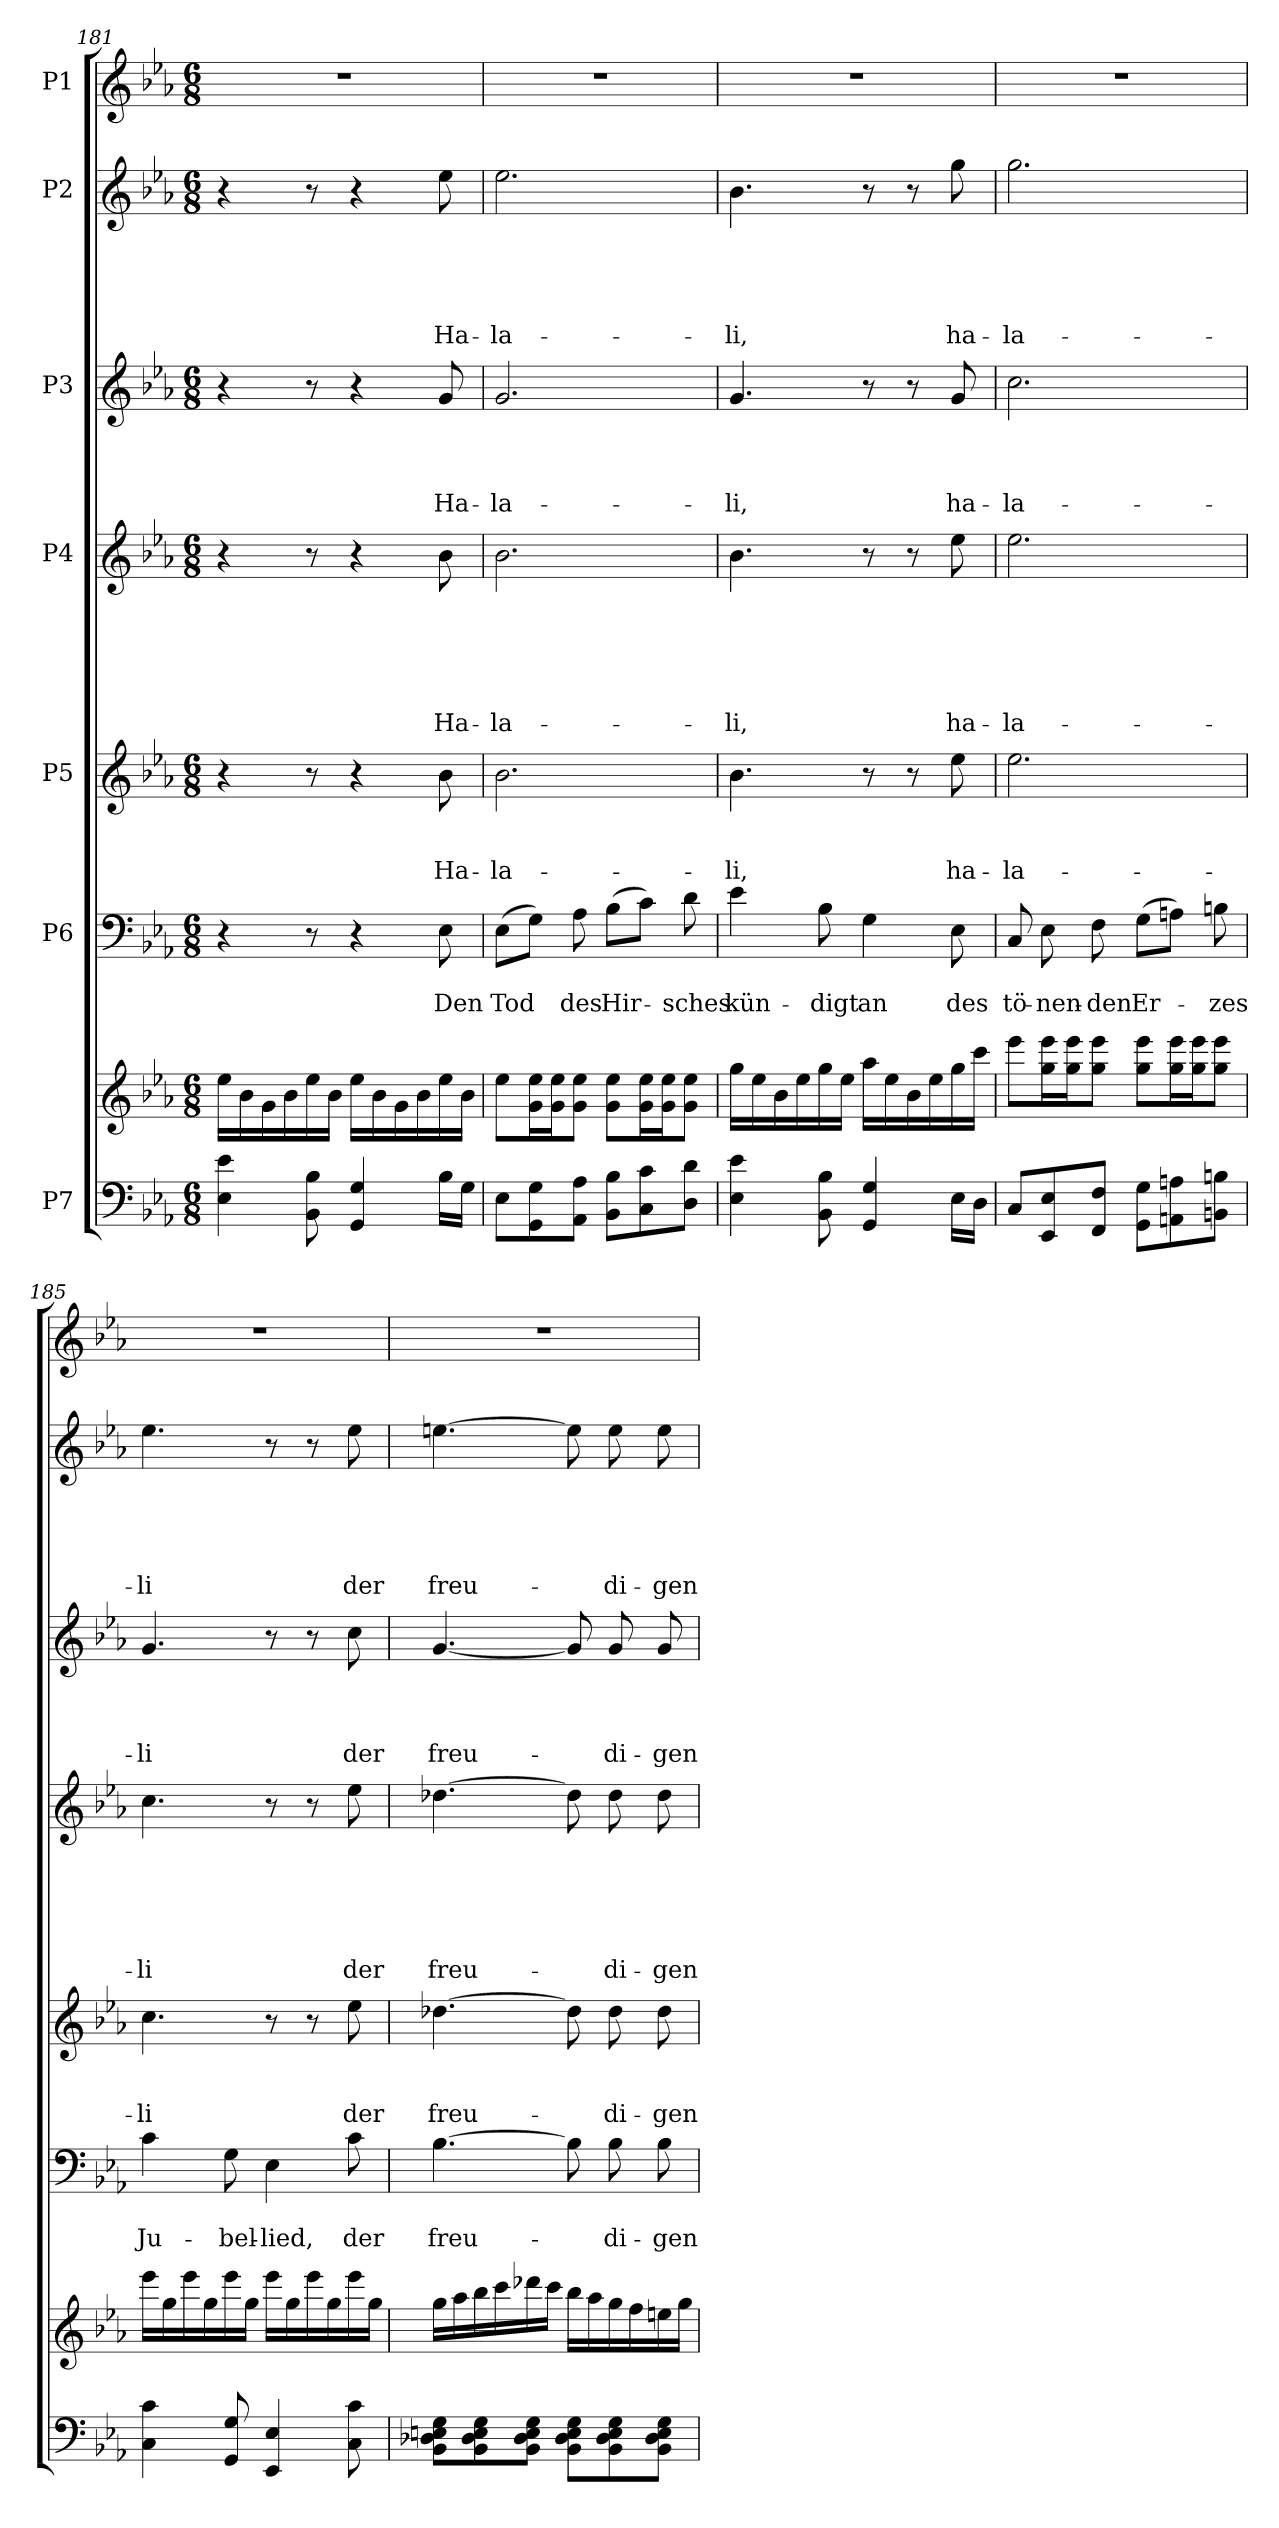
**kern	**kern	**kern	**text	**text	**kern	**text	**text	**text	**kern	**text	**text	**text	**text	**text	**text	**kern	**text	**text	**text	**text	**kern	**text	**text	**text	**text	**text	**kern
*part7	*part7	*part6	*part6	*part6	*part5	*part5	*part5	*part5	*part4	*part4	*part4	*part4	*part4	*part4	*part4	*part3	*part3	*part3	*part3	*part3	*part2	*part2	*part2	*part2	*part2	*part2	*part1
*staff8	*staff7	*staff6	*staff6	*staff6	*staff5	*staff5	*staff5	*staff5	*staff4	*staff4	*staff4	*staff4	*staff4	*staff4	*staff4	*staff3	*staff3	*staff3	*staff3	*staff3	*staff2	*staff2	*staff2	*staff2	*staff2	*staff2	*staff1
*I"P7	*	*I"P6	*	*	*I"P5	*	*	*	*I"P4	*	*	*	*	*	*	*I"P3	*	*	*	*	*I"P2	*	*	*	*	*	*I"P1
!!LO:PB:g=z
*clefF4	*clefG2	*clefF4	*	*	*clefG2	*	*	*	*clefG2	*	*	*	*	*	*	*clefG2	*	*	*	*	*clefG2	*	*	*	*	*	*clefG2
*	*	*	*	*	*ITrd7c12	*	*	*	*ITrd7c12	*	*	*	*	*	*	*	*	*	*	*	*	*	*	*	*	*	*ITrd7c12
*k[b-e-a-]	*k[b-e-a-]	*k[b-e-a-]	*	*	*k[b-e-a-]	*	*	*	*k[b-e-a-]	*	*	*	*	*	*	*k[b-e-a-]	*	*	*	*	*k[b-e-a-]	*	*	*	*	*	*k[b-e-a-]
*E-:	*E-:	*E-:	*	*	*E-:	*	*	*	*E-:	*	*	*	*	*	*	*E-:	*	*	*	*	*E-:	*	*	*	*	*	*E-:
*M6/8	*M6/8	*M6/8	*	*	*M6/8	*	*	*	*M6/8	*	*	*	*	*	*	*M6/8	*	*	*	*	*M6/8	*	*	*	*	*	*M6/8
=181	=181	=181	=181	=181	=181	=181	=181	=181	=181	=181	=181	=181	=181	=181	=181	=181	=181	=181	=181	=181	=181	=181	=181	=181	=181	=181	=181
*^	*^	*	*	*	*	*	*	*	*	*	*	*	*	*	*	*	*	*	*	*	*	*	*	*	*	*	*
!	!	!	!	!	!	!	!	!	!	!	!	!	!	!	!	!	!	!	!	!	!	!	!	!	!	!	!	!	!LO:N:vis=1
4E-\ 4e-\	2.ryy	2.ryy	16ee-\LL	4r	.	.	4r	.	.	.	4r	.	.	.	.	.	.	4r	.	.	.	.	4r	.	.	.	.	.	2.r
.	.	.	16b-\	.	.	.	.	.	.	.	.	.	.	.	.	.	.	.	.	.	.	.	.	.	.	.	.	.	.
.	.	.	16g\	.	.	.	.	.	.	.	.	.	.	.	.	.	.	.	.	.	.	.	.	.	.	.	.	.	.
.	.	.	16b-\	.	.	.	.	.	.	.	.	.	.	.	.	.	.	.	.	.	.	.	.	.	.	.	.	.	.
8BB-\ 8B-\	.	.	16ee-\	8r	.	.	8r	.	.	.	8r	.	.	.	.	.	.	8r	.	.	.	.	8r	.	.	.	.	.	.
.	.	.	16b-\JJ	.	.	.	.	.	.	.	.	.	.	.	.	.	.	.	.	.	.	.	.	.	.	.	.	.	.
4GG/ 4G/	.	.	16ee-\LL	4r	.	.	4r	.	.	.	4r	.	.	.	.	.	.	4r	.	.	.	.	4r	.	.	.	.	.	.
.	.	.	16b-\	.	.	.	.	.	.	.	.	.	.	.	.	.	.	.	.	.	.	.	.	.	.	.	.	.	.
.	.	.	16g\	.	.	.	.	.	.	.	.	.	.	.	.	.	.	.	.	.	.	.	.	.	.	.	.	.	.
.	.	.	16b-\	.	.	.	.	.	.	.	.	.	.	.	.	.	.	.	.	.	.	.	.	.	.	.	.	.	.
!	!	!	!	!	!	!LO:LY:b	!	!	!	!LO:LY:b	!	!	!	!	!	!	!LO:LY:b	!	!	!	!	!LO:LY:b	!	!	!	!	!	!LO:LY:b	!
16B-\LL	.	.	16ee-\	8E-\	.	Den	8B-\	.	.	Ha-	8B-\	.	.	.	.	.	Ha-	8g/	.	.	.	Ha-	8ee-\	.	.	.	.	Ha-	.
16G\JJ	.	.	16b-\JJ	.	.	.	.	.	.	.	.	.	.	.	.	.	.	.	.	.	.	.	.	.	.	.	.	.	.
=182	=182	=182	=182	=182	=182	=182	=182	=182	=182	=182	=182	=182	=182	=182	=182	=182	=182	=182	=182	=182	=182	=182	=182	=182	=182	=182	=182	=182	=182
!	!	!	!	!	!	!LO:LY:b	!	!	!	!LO:LY:b	!	!	!	!	!	!	!LO:LY:b	!	!	!	!	!LO:LY:b	!	!	!	!	!	!LO:LY:b	!LO:N:vis=1
8E-\L	2.ryy	2.ryy	8ee-\L	(>8E-\L	.	Tod	2.B-\	.	.	-la-	2.B-\	.	.	.	.	.	-la-	2.g/	.	.	.	-la-	2.ee-\	.	.	.	.	-la-	2.r
8GG\ 8G\	.	.	16g\ 16ee-\L	8G\J)	.	.	.	.	.	.	.	.	.	.	.	.	.	.	.	.	.	.	.	.	.	.	.	.	.
.	.	.	16g\ 16ee-\J	.	.	.	.	.	.	.	.	.	.	.	.	.	.	.	.	.	.	.	.	.	.	.	.	.	.
!	!	!	!	!	!	!LO:LY:b	!	!	!	!	!	!	!	!	!	!	!	!	!	!	!	!	!	!	!	!	!	!	!
8AA-\ 8A-\J	.	.	8g\ 8ee-\J	8A-\	.	des	.	.	.	.	.	.	.	.	.	.	.	.	.	.	.	.	.	.	.	.	.	.	.
!	!	!	!	!	!	!LO:LY:b	!	!	!	!	!	!	!	!	!	!	!	!	!	!	!	!	!	!	!	!	!	!	!
8BB-\ 8B-\L	.	.	8g\ 8ee-\L	(>8B-\L	.	Hir-	.	.	.	.	.	.	.	.	.	.	.	.	.	.	.	.	.	.	.	.	.	.	.
8C\ 8c\	.	.	16g\ 16ee-\L	8c\J)	.	.	.	.	.	.	.	.	.	.	.	.	.	.	.	.	.	.	.	.	.	.	.	.	.
.	.	.	16g\ 16ee-\J	.	.	.	.	.	.	.	.	.	.	.	.	.	.	.	.	.	.	.	.	.	.	.	.	.	.
!	!	!	!	!	!	!LO:LY:b	!	!	!	!	!	!	!	!	!	!	!	!	!	!	!	!	!	!	!	!	!	!	!
8D\ 8d\J	.	.	8g\ 8ee-\J	8d\	.	-sches	.	.	.	.	.	.	.	.	.	.	.	.	.	.	.	.	.	.	.	.	.	.	.
=183	=183	=183	=183	=183	=183	=183	=183	=183	=183	=183	=183	=183	=183	=183	=183	=183	=183	=183	=183	=183	=183	=183	=183	=183	=183	=183	=183	=183	=183
!	!	!	!	!	!	!LO:LY:b	!	!	!	!LO:LY:b	!	!	!	!	!	!	!LO:LY:b	!	!	!	!	!LO:LY:b	!	!	!	!	!	!LO:LY:b	!LO:N:vis=1
4E-\ 4e-\	2.ryy	2.ryy	16gg\LL	4e-\	.	kün-	4.B-\	.	.	-li,	4.B-\	.	.	.	.	.	-li,	4.g/	.	.	.	-li,	4.b-\	.	.	.	.	-li,	2.r
.	.	.	16ee-\	.	.	.	.	.	.	.	.	.	.	.	.	.	.	.	.	.	.	.	.	.	.	.	.	.	.
.	.	.	16b-\	.	.	.	.	.	.	.	.	.	.	.	.	.	.	.	.	.	.	.	.	.	.	.	.	.	.
.	.	.	16ee-\	.	.	.	.	.	.	.	.	.	.	.	.	.	.	.	.	.	.	.	.	.	.	.	.	.	.
!	!	!	!	!	!	!LO:LY:b	!	!	!	!	!	!	!	!	!	!	!	!	!	!	!	!	!	!	!	!	!	!	!
8BB-\ 8B-\	.	.	16gg\	8B-\	.	-digt	.	.	.	.	.	.	.	.	.	.	.	.	.	.	.	.	.	.	.	.	.	.	.
.	.	.	16ee-\JJ	.	.	.	.	.	.	.	.	.	.	.	.	.	.	.	.	.	.	.	.	.	.	.	.	.	.
!	!	!	!	!	!	!LO:LY:b	!	!	!	!	!	!	!	!	!	!	!	!	!	!	!	!	!	!	!	!	!	!	!
4GG/ 4G/	.	.	16aa-\LL	4G\	.	an	8r	.	.	.	8r	.	.	.	.	.	.	8r	.	.	.	.	8r	.	.	.	.	.	.
.	.	.	16ee-\	.	.	.	.	.	.	.	.	.	.	.	.	.	.	.	.	.	.	.	.	.	.	.	.	.	.
.	.	.	16b-\	.	.	.	8r	.	.	.	8r	.	.	.	.	.	.	8r	.	.	.	.	8r	.	.	.	.	.	.
.	.	.	16ee-\	.	.	.	.	.	.	.	.	.	.	.	.	.	.	.	.	.	.	.	.	.	.	.	.	.	.
!	!	!	!	!	!	!LO:LY:b	!	!	!	!LO:LY:b	!	!	!	!	!	!	!LO:LY:b	!	!	!	!	!LO:LY:b	!	!	!	!	!	!LO:LY:b	!
16E-\LL	.	.	16gg\	8E-\	.	des	8e-\	.	.	ha-	8e-\	.	.	.	.	.	ha-	8g/	.	.	.	ha-	8gg\	.	.	.	.	ha-	.
16D\JJ	.	.	16ccc\JJ	.	.	.	.	.	.	.	.	.	.	.	.	.	.	.	.	.	.	.	.	.	.	.	.	.	.
!!LO:PB:g=z
=184	=184	=184	=184	=184	=184	=184	=184	=184	=184	=184	=184	=184	=184	=184	=184	=184	=184	=184	=184	=184	=184	=184	=184	=184	=184	=184	=184	=184	=184
!	!	!	!	!	!	!LO:LY:b	!	!	!	!LO:LY:b	!	!	!	!	!	!	!LO:LY:b	!	!	!	!	!LO:LY:b	!	!	!	!	!	!LO:LY:b	!LO:N:vis=1
8C/L	2.ryy	2.ryy	8eee-\L	8C/	.	tö-	2.e-\	.	.	-la-	2.e-\	.	.	.	.	.	-la-	2.cc\	.	.	.	-la-	2.gg\	.	.	.	.	-la-	2.r
!	!	!	!	!	!	!LO:LY:b	!	!	!	!	!	!	!	!	!	!	!	!	!	!	!	!	!	!	!	!	!	!	!
8EE-/ 8E-/	.	.	16gg\ 16eee-\L	8E-\	.	-nen-	.	.	.	.	.	.	.	.	.	.	.	.	.	.	.	.	.	.	.	.	.	.	.
.	.	.	16gg\ 16eee-\J	.	.	.	.	.	.	.	.	.	.	.	.	.	.	.	.	.	.	.	.	.	.	.	.	.	.
!	!	!	!	!	!	!LO:LY:b	!	!	!	!	!	!	!	!	!	!	!	!	!	!	!	!	!	!	!	!	!	!	!
8FF/ 8F/J	.	.	8gg\ 8eee-\J	8F\	.	-den	.	.	.	.	.	.	.	.	.	.	.	.	.	.	.	.	.	.	.	.	.	.	.
!	!	!	!	!	!	!LO:LY:b	!	!	!	!	!	!	!	!	!	!	!	!	!	!	!	!	!	!	!	!	!	!	!
8GG\ 8G\L	.	.	8gg\ 8eee-\L	(>8G\L	.	Er-	.	.	.	.	.	.	.	.	.	.	.	.	.	.	.	.	.	.	.	.	.	.	.
8AAn\ 8An\	.	.	16gg\ 16eee-\L	8An\J)	.	.	.	.	.	.	.	.	.	.	.	.	.	.	.	.	.	.	.	.	.	.	.	.	.
.	.	.	16gg\ 16eee-\J	.	.	.	.	.	.	.	.	.	.	.	.	.	.	.	.	.	.	.	.	.	.	.	.	.	.
!	!	!	!	!	!	!LO:LY:b	!	!	!	!	!	!	!	!	!	!	!	!	!	!	!	!	!	!	!	!	!	!	!
8BBn\ 8Bn\J	.	.	8gg\ 8eee-\J	8Bn\	.	-zes	.	.	.	.	.	.	.	.	.	.	.	.	.	.	.	.	.	.	.	.	.	.	.
=185	=185	=185	=185	=185	=185	=185	=185	=185	=185	=185	=185	=185	=185	=185	=185	=185	=185	=185	=185	=185	=185	=185	=185	=185	=185	=185	=185	=185	=185
!	!	!	!	!	!	!LO:LY:b	!	!	!	!LO:LY:b	!	!	!	!	!	!	!LO:LY:b	!	!	!	!	!LO:LY:b	!	!	!	!	!	!LO:LY:b	!LO:N:vis=1
4C\ 4c\	2.ryy	2.ryy	16eee-\LL	4c\	.	Ju-	4.c\	.	.	-li	4.c\	.	.	.	.	.	-li	4.g/	.	.	.	-li	4.ee-\	.	.	.	.	-li	2.r
.	.	.	16gg\	.	.	.	.	.	.	.	.	.	.	.	.	.	.	.	.	.	.	.	.	.	.	.	.	.	.
.	.	.	16eee-\	.	.	.	.	.	.	.	.	.	.	.	.	.	.	.	.	.	.	.	.	.	.	.	.	.	.
.	.	.	16gg\	.	.	.	.	.	.	.	.	.	.	.	.	.	.	.	.	.	.	.	.	.	.	.	.	.	.
!	!	!	!	!	!	!LO:LY:b	!	!	!	!	!	!	!	!	!	!	!	!	!	!	!	!	!	!	!	!	!	!	!
8GG/ 8G/	.	.	16eee-\	8G\	.	-bel-	.	.	.	.	.	.	.	.	.	.	.	.	.	.	.	.	.	.	.	.	.	.	.
.	.	.	16gg\JJ	.	.	.	.	.	.	.	.	.	.	.	.	.	.	.	.	.	.	.	.	.	.	.	.	.	.
!	!	!	!	!	!	!LO:LY:b	!	!	!	!	!	!	!	!	!	!	!	!	!	!	!	!	!	!	!	!	!	!	!
4EE-/ 4E-/	.	.	16eee-\LL	4E-\	.	-lied,	8r	.	.	.	8r	.	.	.	.	.	.	8r	.	.	.	.	8r	.	.	.	.	.	.
.	.	.	16gg\	.	.	.	.	.	.	.	.	.	.	.	.	.	.	.	.	.	.	.	.	.	.	.	.	.	.
.	.	.	16eee-\	.	.	.	8r	.	.	.	8r	.	.	.	.	.	.	8r	.	.	.	.	8r	.	.	.	.	.	.
.	.	.	16gg\	.	.	.	.	.	.	.	.	.	.	.	.	.	.	.	.	.	.	.	.	.	.	.	.	.	.
!	!	!	!	!	!	!LO:LY:b	!	!	!	!LO:LY:b	!	!	!	!	!	!	!LO:LY:b	!	!	!	!	!LO:LY:b	!	!	!	!	!	!LO:LY:b	!
8C\ 8c\	.	.	16eee-\	8c\	.	der	8e-\	.	.	der	8e-\	.	.	.	.	.	der	8cc\	.	.	.	der	8ee-\	.	.	.	.	der	.
.	.	.	16gg\JJ	.	.	.	.	.	.	.	.	.	.	.	.	.	.	.	.	.	.	.	.	.	.	.	.	.	.
=186	=186	=186	=186	=186	=186	=186	=186	=186	=186	=186	=186	=186	=186	=186	=186	=186	=186	=186	=186	=186	=186	=186	=186	=186	=186	=186	=186	=186	=186
!	!	!	!	!	!	!LO:LY:b	!	!	!	!LO:LY:b	!	!	!	!	!	!	!LO:LY:b	!	!	!	!	!LO:LY:b	!	!	!	!	!	!LO:LY:b	!LO:N:vis=1
8BB-\ 8D-X\ 8En\ 8G\L	2.ryy	2.ryy	16gg\LL	[>4.B-\	.	freu-	[>4.d-X\	.	.	freu-	[>4.d-X\	.	.	.	.	.	freu-	[<4.g/	.	.	.	freu-	[>4.een\	.	.	.	.	freu-	2.r
.	.	.	16aa-\	.	.	.	.	.	.	.	.	.	.	.	.	.	.	.	.	.	.	.	.	.	.	.	.	.	.
8BB-\ 8D-\ 8E\ 8G\	.	.	16bb-\	.	.	.	.	.	.	.	.	.	.	.	.	.	.	.	.	.	.	.	.	.	.	.	.	.	.
.	.	.	16ccc\	.	.	.	.	.	.	.	.	.	.	.	.	.	.	.	.	.	.	.	.	.	.	.	.	.	.
8BB-\ 8D-\ 8E\ 8G\J	.	.	16ddd-X\	.	.	.	.	.	.	.	.	.	.	.	.	.	.	.	.	.	.	.	.	.	.	.	.	.	.
.	.	.	16ccc\JJ	.	.	.	.	.	.	.	.	.	.	.	.	.	.	.	.	.	.	.	.	.	.	.	.	.	.
8BB-\ 8D-\ 8E\ 8G\L	.	.	16bb-\LL	8B-\]	.	.	8d-\]	.	.	.	8d-\]	.	.	.	.	.	.	8g/]	.	.	.	.	8ee\]	.	.	.	.	.	.
.	.	.	16aa-\	.	.	.	.	.	.	.	.	.	.	.	.	.	.	.	.	.	.	.	.	.	.	.	.	.	.
!	!	!	!	!	!	!LO:LY:b	!	!	!	!LO:LY:b	!	!	!	!	!	!	!LO:LY:b	!	!	!	!	!LO:LY:b	!	!	!	!	!	!LO:LY:b	!
8BB-\ 8D-\ 8E\ 8G\	.	.	16gg\	8B-\	.	-di-	8d-\	.	.	-di-	8d-\	.	.	.	.	.	-di-	8g/	.	.	.	-di-	8ee\	.	.	.	.	-di-	.
.	.	.	16ff\	.	.	.	.	.	.	.	.	.	.	.	.	.	.	.	.	.	.	.	.	.	.	.	.	.	.
!	!	!	!	!	!	!LO:LY:b	!	!	!	!LO:LY:b	!	!	!	!	!	!	!LO:LY:b	!	!	!	!	!LO:LY:b	!	!	!	!	!	!LO:LY:b	!
8BB-\ 8D-\ 8E\ 8G\J	.	.	16een\	8B-\	.	-gen	8d-\	.	.	-gen	8d-\	.	.	.	.	.	-gen	8g/	.	.	.	-gen	8ee\	.	.	.	.	-gen	.
.	.	.	16gg\JJ	.	.	.	.	.	.	.	.	.	.	.	.	.	.	.	.	.	.	.	.	.	.	.	.	.	.
*v	*v	*	*	*	*	*	*	*	*	*	*	*	*	*	*	*	*	*	*	*	*	*	*	*	*	*	*	*	*
*	*v	*v	*	*	*	*	*	*	*	*	*	*	*	*	*	*	*	*	*	*	*	*	*	*	*	*	*	*
=	=	=	=	=	=	=	=	=	=	=	=	=	=	=	=	=	=	=	=	=	=	=	=	=	=	=	=
*-	*-	*-	*-	*-	*-	*-	*-	*-	*-	*-	*-	*-	*-	*-	*-	*-	*-	*-	*-	*-	*-	*-	*-	*-	*-	*-	*-
